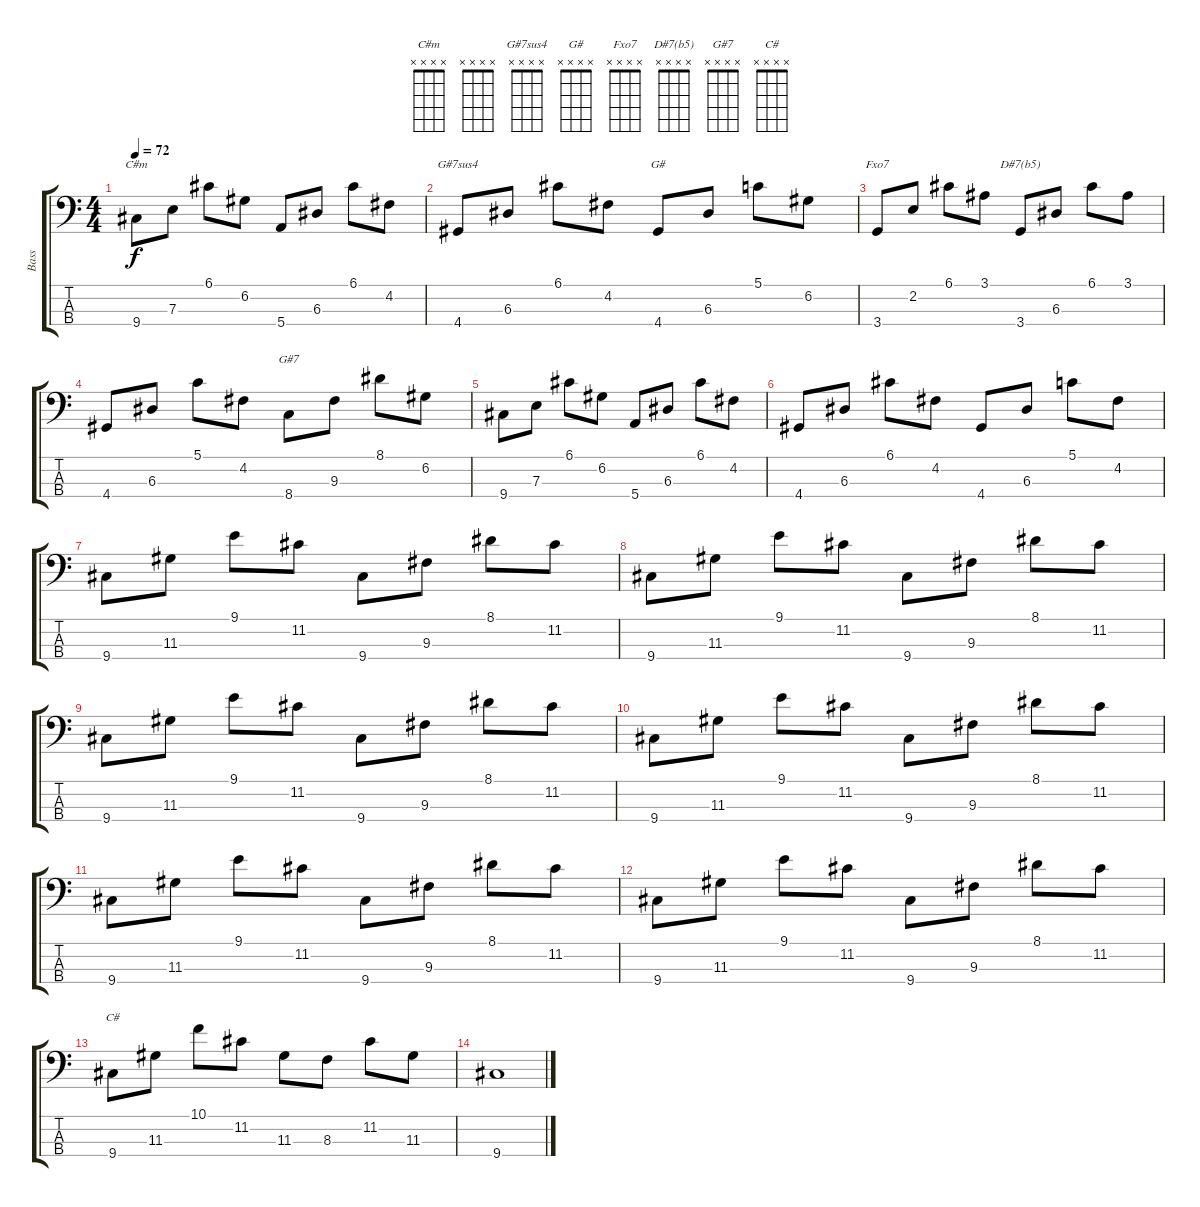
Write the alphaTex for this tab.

\track ("Bass" "Bass") {instrument fretlessbass}
\staff {score tabs}
\tuning (G2 D2 A1 E1) {hide}
\chord ("C#m" x x x x) {firstfret 0}
\chord ("" x x x x) {firstfret 0}
\chord ("G#7sus4" x x x x) {firstfret 0}
\chord ("G#" x x x x) {firstfret 0}
\chord ("Fxo7" x x x x) {firstfret 0}
\chord ("D#7(b5)" x x x x) {firstfret 0}
\chord ("G#7" x x x x) {firstfret 0}
\chord ("C#" x x x x) {firstfret 0}
\ts (4 4)
\tempo 72
\clef f4
\ks c
9.4.8{ch "C#m" dy f} 7.3.8 6.1.8 6.2.8 5.4.8{ch ""} 6.3.8 6.1.8 4.2.8 |
4.4.8{ch "G#7sus4"} 6.3.8 6.1.8 4.2.8 4.4.8{ch "G#"} 6.3.8 5.1.8 6.2.8 |
3.4.8{ch "Fxo7"} 2.2.8 6.1.8 3.1.8 3.4.8{ch "D#7(b5)"} 6.3.8 6.1.8 3.1.8 |
4.4.8 6.3.8 5.1.8 4.2.8 8.4.8{ch "G#7"} 9.3.8 8.1.8 6.2.8 |
9.4.8 7.3.8 6.1.8 6.2.8 5.4.8 6.3.8 6.1.8 4.2.8 |
4.4.8 6.3.8 6.1.8 4.2.8 4.4.8 6.3.8 5.1.8 4.2.8 |
9.4.8 11.3.8 9.1.8 11.2.8 9.4.8 9.3.8 8.1.8 11.2.8 |
9.4.8 11.3.8 9.1.8 11.2.8 9.4.8 9.3.8 8.1.8 11.2.8 |
9.4.8 11.3.8 9.1.8 11.2.8 9.4.8 9.3.8 8.1.8 11.2.8 |
9.4.8 11.3.8 9.1.8 11.2.8 9.4.8 9.3.8 8.1.8 11.2.8 |
9.4.8 11.3.8 9.1.8 11.2.8 9.4.8 9.3.8 8.1.8 11.2.8 |
9.4.8 11.3.8 9.1.8 11.2.8 9.4.8 9.3.8 8.1.8 11.2.8 |
9.4.8{ch "C#"} 11.3.8 10.1.8 11.2.8 11.3.8 8.3.8 11.2.8 11.3.8 |
9.4.1
